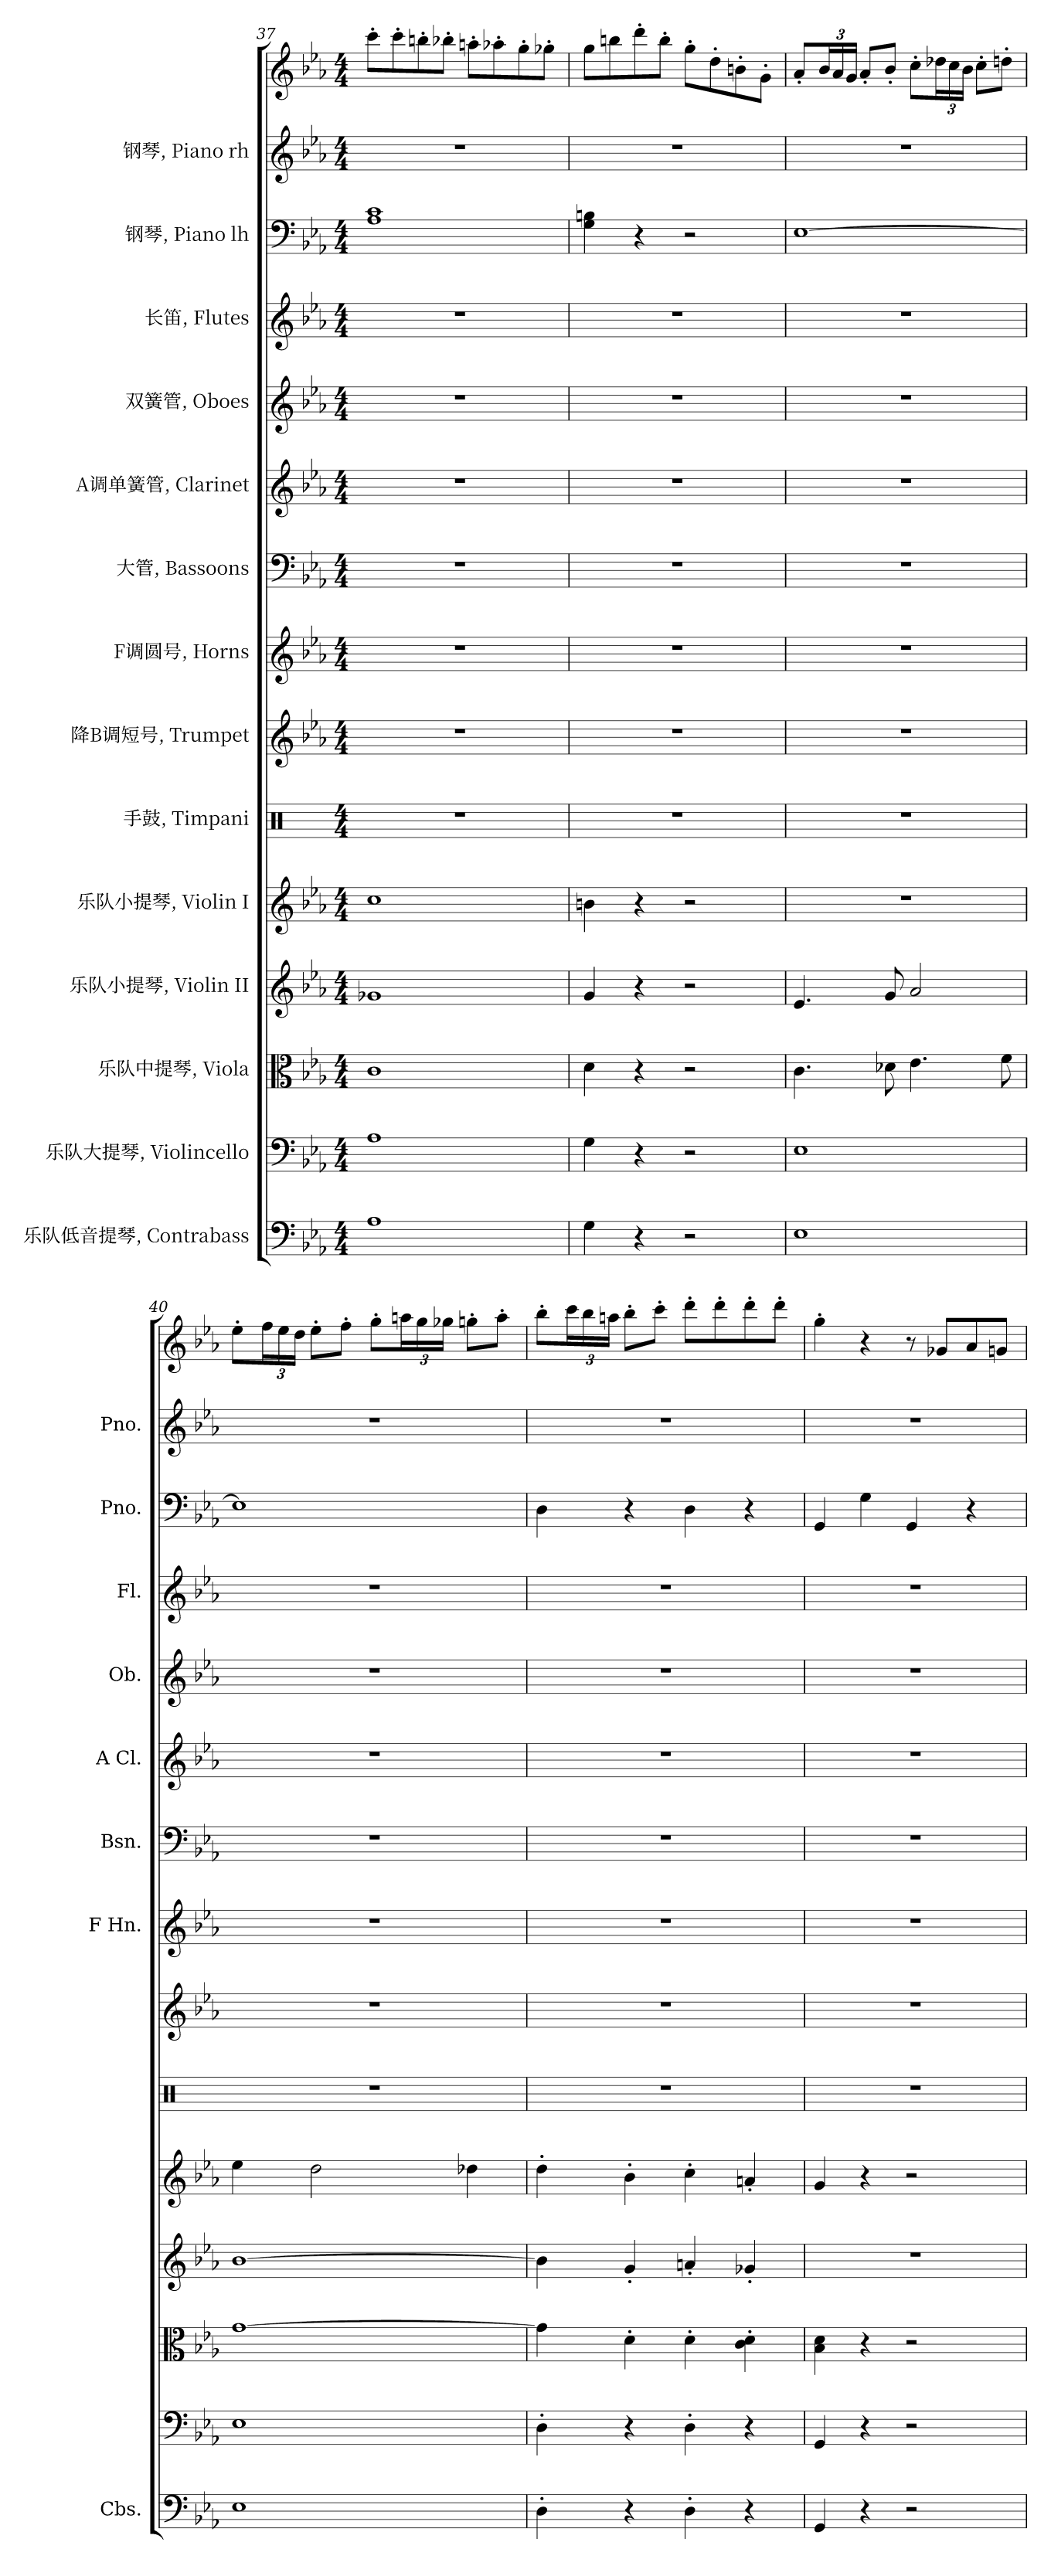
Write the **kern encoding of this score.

**kern	**kern	**kern	**kern	**kern	**kern	**kern	**kern	**kern	**kern	**kern	**kern	**kern	**kern	**kern
*part14	*part13	*part12	*part11	*part10	*part9	*part8	*part7	*part6	*part5	*part4	*part3	*part2	*part1	*part1
*staff15	*staff14	*staff13	*staff12	*staff11	*staff10	*staff9	*staff8	*staff7	*staff6	*staff5	*staff4	*staff3	*staff2	*staff1
*I"乐队低音提琴, Contrabass	*I"乐队大提琴, Violincello	*I"乐队中提琴, Viola	*I"乐队小提琴, Violin II	*I"乐队小提琴, Violin I	*I"手鼓, Timpani	*I"降B调短号, Trumpet	*I"F调圆号, Horns	*I"大管, Bassoons	*I"A调单簧管, Clarinet	*I"双簧管, Oboes	*I"长笛, Flutes	*I"钢琴, Piano lh	*I"钢琴, Piano rh	*
*I'Cbs.	*	*	*	*	*	*	*I'F Hn.	*I'Bsn.	*I'A Cl.	*I'Ob.	*I'Fl.	*I'Pno.	*I'Pno.	*
*clefF4	*clefF4	*clefC3	*clefG2	*clefG2	*clefX	*clefG2	*clefG2	*clefF4	*clefG2	*clefG2	*clefG2	*clefF4	*clefG2	*clefG2
*ITrd7c12	*	*	*	*	*	*ITrd1c2	*ITrd4c7	*	*ITrd2c3	*	*	*	*	*
*k[b-e-a-]	*k[b-e-a-]	*k[b-e-a-]	*k[b-e-a-]	*k[b-e-a-]	*k[]	*k[b-e-a-d-g-]	*k[b-e-a-d-]	*k[b-e-a-]	*k[]	*k[b-e-a-]	*k[b-e-a-]	*k[b-e-a-]	*k[b-e-a-]	*k[b-e-a-]
*M4/4	*M4/4	*M4/4	*M4/4	*M4/4	*M4/4	*M4/4	*M4/4	*M4/4	*M4/4	*M4/4	*M4/4	*M4/4	*M4/4	*M4/4
=37	=37	=37	=37	=37	=37	=37	=37	=37	=37	=37	=37	=37	=37	=37
1AA-	1A-	1c	1g-X	1cc	1r	1r	1r	1r	1r	1r	1r	1A- 1c	1r	8ccc'\L
.	.	.	.	.	.	.	.	.	.	.	.	.	.	8ccc'\
.	.	.	.	.	.	.	.	.	.	.	.	.	.	8bbn'\
.	.	.	.	.	.	.	.	.	.	.	.	.	.	8bb-X'\J
.	.	.	.	.	.	.	.	.	.	.	.	.	.	8aan'\L
.	.	.	.	.	.	.	.	.	.	.	.	.	.	8aa-X'\
.	.	.	.	.	.	.	.	.	.	.	.	.	.	8gg'\
.	.	.	.	.	.	.	.	.	.	.	.	.	.	8gg-X'\J
=38	=38	=38	=38	=38	=38	=38	=38	=38	=38	=38	=38	=38	=38	=38
4GG\	4G\	4d\	4g/	4bn\	1r	1r	1r	1r	1r	1r	1r	4G\ 4Bn\	1r	8gg\L
.	.	.	.	.	.	.	.	.	.	.	.	.	.	8bbn\
4r	4r	4r	4r	4r	.	.	.	.	.	.	.	4r	.	8ddd'\
.	.	.	.	.	.	.	.	.	.	.	.	.	.	8bb'\J
2r	2r	2r	2r	2r	.	.	.	.	.	.	.	2r	.	8gg'\L
.	.	.	.	.	.	.	.	.	.	.	.	.	.	8dd'\
.	.	.	.	.	.	.	.	.	.	.	.	.	.	8bn'\
.	.	.	.	.	.	.	.	.	.	.	.	.	.	8g'\J
!!LO:PB:g=z
=39	=39	=39	=39	=39	=39	=39	=39	=39	=39	=39	=39	=39	=39	=39
1EE-	1E-	4.c\	4.e-/	1r	1r	1r	1r	1r	1r	1r	1r	[1E-	1r	8a-'/L
*	*	*	*	*	*	*	*	*	*	*	*	*	*	*Xbrackettup
.	.	.	.	.	.	.	.	.	.	.	.	.	.	24b-/L
.	.	.	.	.	.	.	.	.	.	.	.	.	.	24a-/
.	.	.	.	.	.	.	.	.	.	.	.	.	.	24g/JJ
.	.	.	.	.	.	.	.	.	.	.	.	.	.	8a-'/L
.	.	8d-X\	8g/	.	.	.	.	.	.	.	.	.	.	8b-'/J
.	.	4.e-\	2a-/	.	.	.	.	.	.	.	.	.	.	8cc'\L
.	.	.	.	.	.	.	.	.	.	.	.	.	.	24dd-X\L
.	.	.	.	.	.	.	.	.	.	.	.	.	.	24cc\
.	.	.	.	.	.	.	.	.	.	.	.	.	.	24b-\JJ
.	.	.	.	.	.	.	.	.	.	.	.	.	.	8cc'\L
.	.	8f\	.	.	.	.	.	.	.	.	.	.	.	8ddn'\J
=40	=40	=40	=40	=40	=40	=40	=40	=40	=40	=40	=40	=40	=40	=40
1EE-	1E-	[1g	[1b-	4ee-\	1r	1r	1r	1r	1r	1r	1r	1E-]	1r	8ee-'\L
.	.	.	.	.	.	.	.	.	.	.	.	.	.	24ff\L
.	.	.	.	.	.	.	.	.	.	.	.	.	.	24ee-\
.	.	.	.	.	.	.	.	.	.	.	.	.	.	24dd\JJ
.	.	.	.	2dd\	.	.	.	.	.	.	.	.	.	8ee-'\L
.	.	.	.	.	.	.	.	.	.	.	.	.	.	8ff'\J
.	.	.	.	.	.	.	.	.	.	.	.	.	.	8gg'\L
.	.	.	.	.	.	.	.	.	.	.	.	.	.	24aan\L
.	.	.	.	.	.	.	.	.	.	.	.	.	.	24gg\
.	.	.	.	.	.	.	.	.	.	.	.	.	.	24gg-X\JJ
.	.	.	.	4dd-X\	.	.	.	.	.	.	.	.	.	8ggn'\L
.	.	.	.	.	.	.	.	.	.	.	.	.	.	8aa'\J
!!LO:PB:g=z
=41	=41	=41	=41	=41	=41	=41	=41	=41	=41	=41	=41	=41	=41	=41
4DD'\	4D'\	4g\]	4b-\]	4dd'\	1r	1r	1r	1r	1r	1r	1r	4D\	1r	8bb-'\L
.	.	.	.	.	.	.	.	.	.	.	.	.	.	24ccc\L
.	.	.	.	.	.	.	.	.	.	.	.	.	.	24bb-\
.	.	.	.	.	.	.	.	.	.	.	.	.	.	24aan\JJ
4r	4r	4d'\	4g'/	4b-'\	.	.	.	.	.	.	.	4r	.	8bb-'\L
.	.	.	.	.	.	.	.	.	.	.	.	.	.	8ccc'\J
4DD'\	4D'\	4d'\	4an'/	4cc'\	.	.	.	.	.	.	.	4D\	.	8ddd'\L
.	.	.	.	.	.	.	.	.	.	.	.	.	.	8ddd'\
4r	4r	4c\' 4d\'	4g-X'/	4an'/	.	.	.	.	.	.	.	4r	.	8ddd'\
.	.	.	.	.	.	.	.	.	.	.	.	.	.	8ddd'\J
=42	=42	=42	=42	=42	=42	=42	=42	=42	=42	=42	=42	=42	=42	=42
4GGG/	4GG/	4B-\ 4d\	1r	4g/	1r	1r	1r	1r	1r	1r	1r	4GG/	1r	4gg'\
4r	4r	4r	.	4r	.	.	.	.	.	.	.	4G\	.	4r
2r	2r	2r	.	2r	.	.	.	.	.	.	.	4GG/	.	8r
.	.	.	.	.	.	.	.	.	.	.	.	.	.	8g-X/L
.	.	.	.	.	.	.	.	.	.	.	.	4r	.	8a-/
.	.	.	.	.	.	.	.	.	.	.	.	.	.	8gn/J
=	=	=	=	=	=	=	=	=	=	=	=	=	=	=
*-	*-	*-	*-	*-	*-	*-	*-	*-	*-	*-	*-	*-	*-	*-
